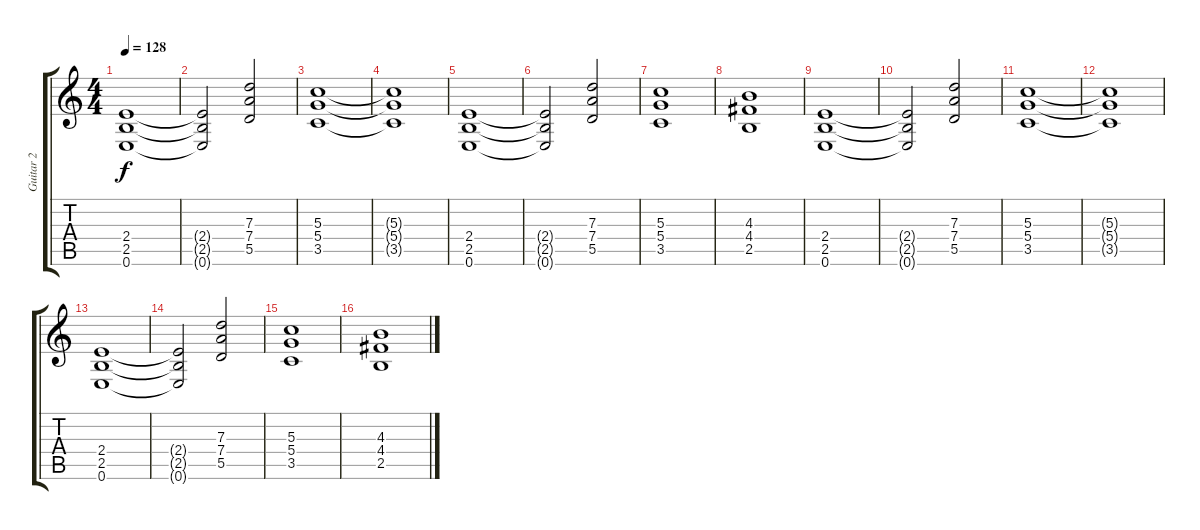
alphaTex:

\track ("Guitar 2" "Guitar 2") {instrument distortionguitar}
\staff {score tabs}
\tuning (E4 B3 G3 D3 A2 E2) {hide}
\ts (4 4)
\tempo 128
\clef g2
\ks c
(2.4 2.5 0.6).1{dy f} |
(2.4{t} 2.5{t} 0.6{t}).2 (7.3 7.4 5.5).2 |
(5.3 5.4 3.5).1 |
(5.3{t} 5.4{t} 3.5{t}).1 |
(2.4 2.5 0.6).1 |
(2.4{t} 2.5{t} 0.6{t}).2 (7.3 7.4 5.5).2 |
(5.3 5.4 3.5).1 |
(4.3 4.4 2.5).1 |
(2.4 2.5 0.6).1 |
(2.4{t} 2.5{t} 0.6{t}).2 (7.3 7.4 5.5).2 |
(5.3 5.4 3.5).1 |
(5.3{t} 5.4{t} 3.5{t}).1 |
(2.4 2.5 0.6).1 |
(2.4{t} 2.5{t} 0.6{t}).2 (7.3 7.4 5.5).2 |
(5.3 5.4 3.5).1 |
(4.3 4.4 2.5).1
